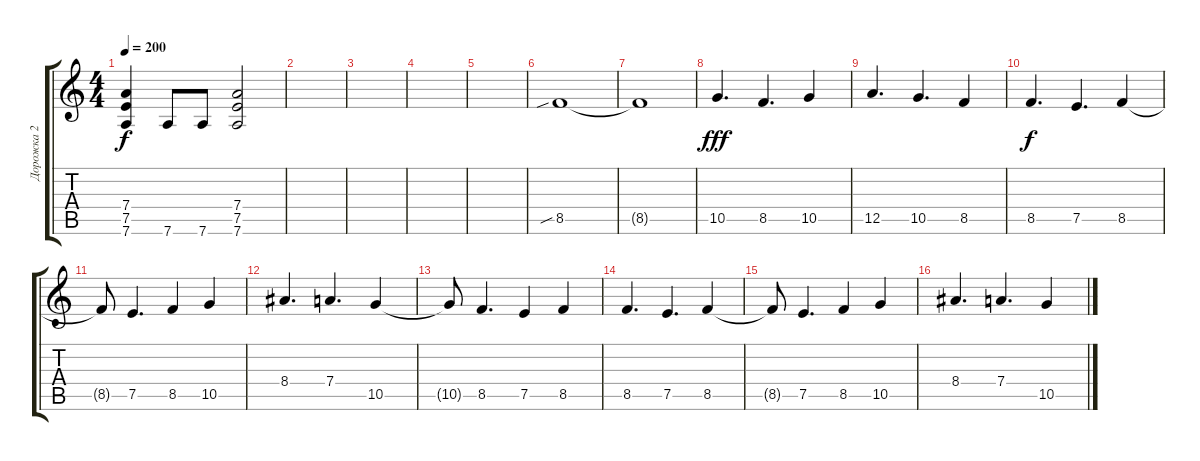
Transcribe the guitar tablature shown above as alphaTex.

\track ("Дорожка 2" "Дорожка 2") {instrument distortionguitar}
\staff {score tabs}
\tuning (E4 B3 G3 D3 A2 D2) {hide}
\ts (4 4)
\tempo 200
\clef g2
\ks c
(7.4 7.5 7.6).4{dy f} 7.6.8 7.6.8 (7.4 7.5 7.6).2 |
|
|
|
|
8.5{sib}.1 |
8.5{t}.1 |
10.5.4{d dy fff} 8.5.4{d} 10.5.4 |
12.5.4{d} 10.5.4{d} 8.5.4 |
8.5.4{d dy f} 7.5.4{d} 8.5.4 |
8.5{t}.8 7.5.4{d} 8.5.4 10.5.4 |
8.4.4{d} 7.4.4{d} 10.5.4 |
10.5{t}.8 8.5.4{d} 7.5.4 8.5.4 |
8.5.4{d} 7.5.4{d} 8.5.4 |
8.5{t}.8 7.5.4{d} 8.5.4 10.5.4 |
8.4.4{d} 7.4.4{d} 10.5.4
